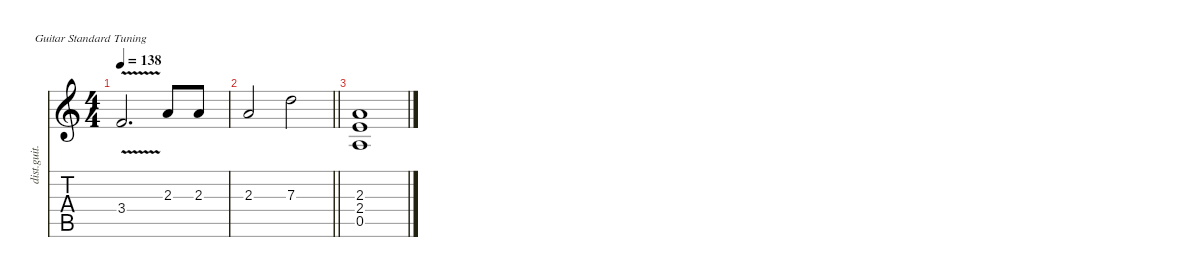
\defaultSystemsLayout 4
\hideDynamics
\bracketExtendMode nobrackets
\track ("Sylvain" "dist.guit.") {instrument distortionguitar}
\staff {score tabs}
\tuning (E4 B3 G3 D3 A2 E2)
\ts (4 4)
\tempo 138
\clef g2
\ks aminor
3.4{v}.2{d dy mf beam Up} 2.3.8{beam Up} 2.3.8{beam Up} |
\barLineRight lightlight
2.3.2{beam Up} 7.3.2{beam Down} |
(2.3 2.4 0.5).1{dy f beam Up}
